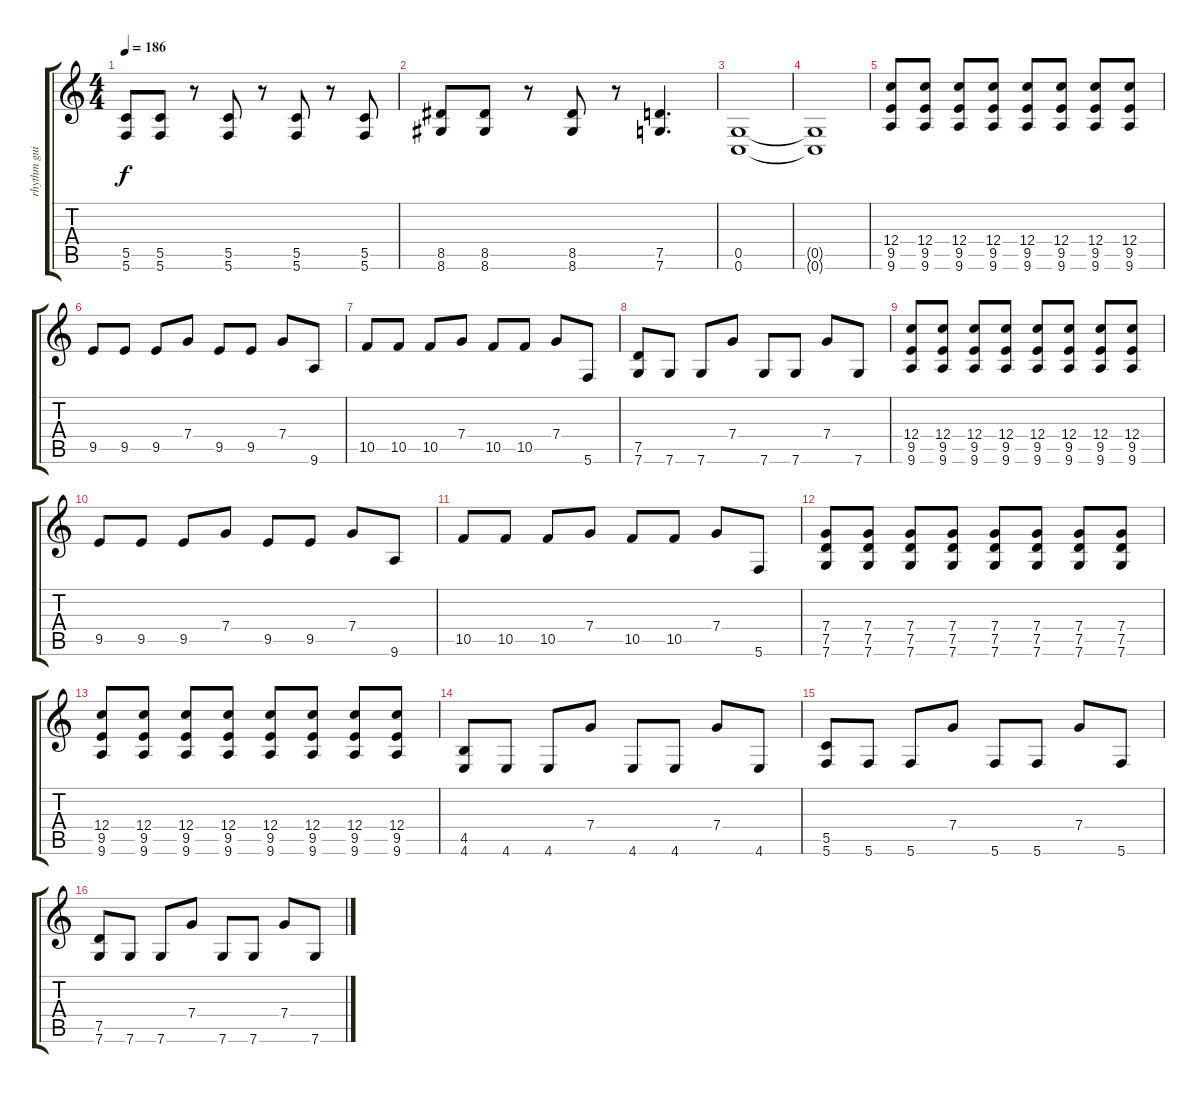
\track ("rhythm guitar" "rhythm gui") {instrument distortionguitar}
\staff {score tabs}
\tuning (D4 A3 F3 C3 G2 C2) {hide}
\ts (4 4)
\tempo 186
\clef g2
\ks c
(5.5 5.6).8{dy f} (5.5 5.6).8 r.8 (5.5 5.6).8 r.8 (5.5 5.6).8 r.8 (5.5 5.6).8 |
(8.5 8.6).8 (8.5 8.6).8 r.8 (8.5 8.6).8 r.8 (7.5 7.6).4{d} |
(0.5 0.6).1 |
(0.5{t} 0.6{t}).1 |
(12.4 9.5 9.6).8 (12.4 9.5 9.6).8 (12.4 9.5 9.6).8 (12.4 9.5 9.6).8 (12.4 9.5 9.6).8 (12.4 9.5 9.6).8 (12.4 9.5 9.6).8 (12.4 9.5 9.6).8 |
9.5.8 9.5.8 9.5.8 7.4.8 9.5.8 9.5.8 7.4.8 9.6.8 |
10.5.8 10.5.8 10.5.8 7.4.8 10.5.8 10.5.8 7.4.8 5.6.8 |
(7.5 7.6).8 7.6.8 7.6.8 7.4.8 7.6.8 7.6.8 7.4.8 7.6.8 |
(12.4 9.5 9.6).8 (12.4 9.5 9.6).8 (12.4 9.5 9.6).8 (12.4 9.5 9.6).8 (12.4 9.5 9.6).8 (12.4 9.5 9.6).8 (12.4 9.5 9.6).8 (12.4 9.5 9.6).8 |
9.5.8 9.5.8 9.5.8 7.4.8 9.5.8 9.5.8 7.4.8 9.6.8 |
10.5.8 10.5.8 10.5.8 7.4.8 10.5.8 10.5.8 7.4.8 5.6.8 |
(7.4 7.5 7.6).8 (7.4 7.5 7.6).8 (7.4 7.5 7.6).8 (7.4 7.5 7.6).8 (7.4 7.5 7.6).8 (7.4 7.5 7.6).8 (7.4 7.5 7.6).8 (7.4 7.5 7.6).8 |
(12.4 9.5 9.6).8 (12.4 9.5 9.6).8 (12.4 9.5 9.6).8 (12.4 9.5 9.6).8 (12.4 9.5 9.6).8 (12.4 9.5 9.6).8 (12.4 9.5 9.6).8 (12.4 9.5 9.6).8 |
(4.5 4.6).8 4.6.8 4.6.8 7.4.8 4.6.8 4.6.8 7.4.8 4.6.8 |
(5.5 5.6).8 5.6.8 5.6.8 7.4.8 5.6.8 5.6.8 7.4.8 5.6.8 |
(7.5 7.6).8 7.6.8 7.6.8 7.4.8 7.6.8 7.6.8 7.4.8 7.6.8
